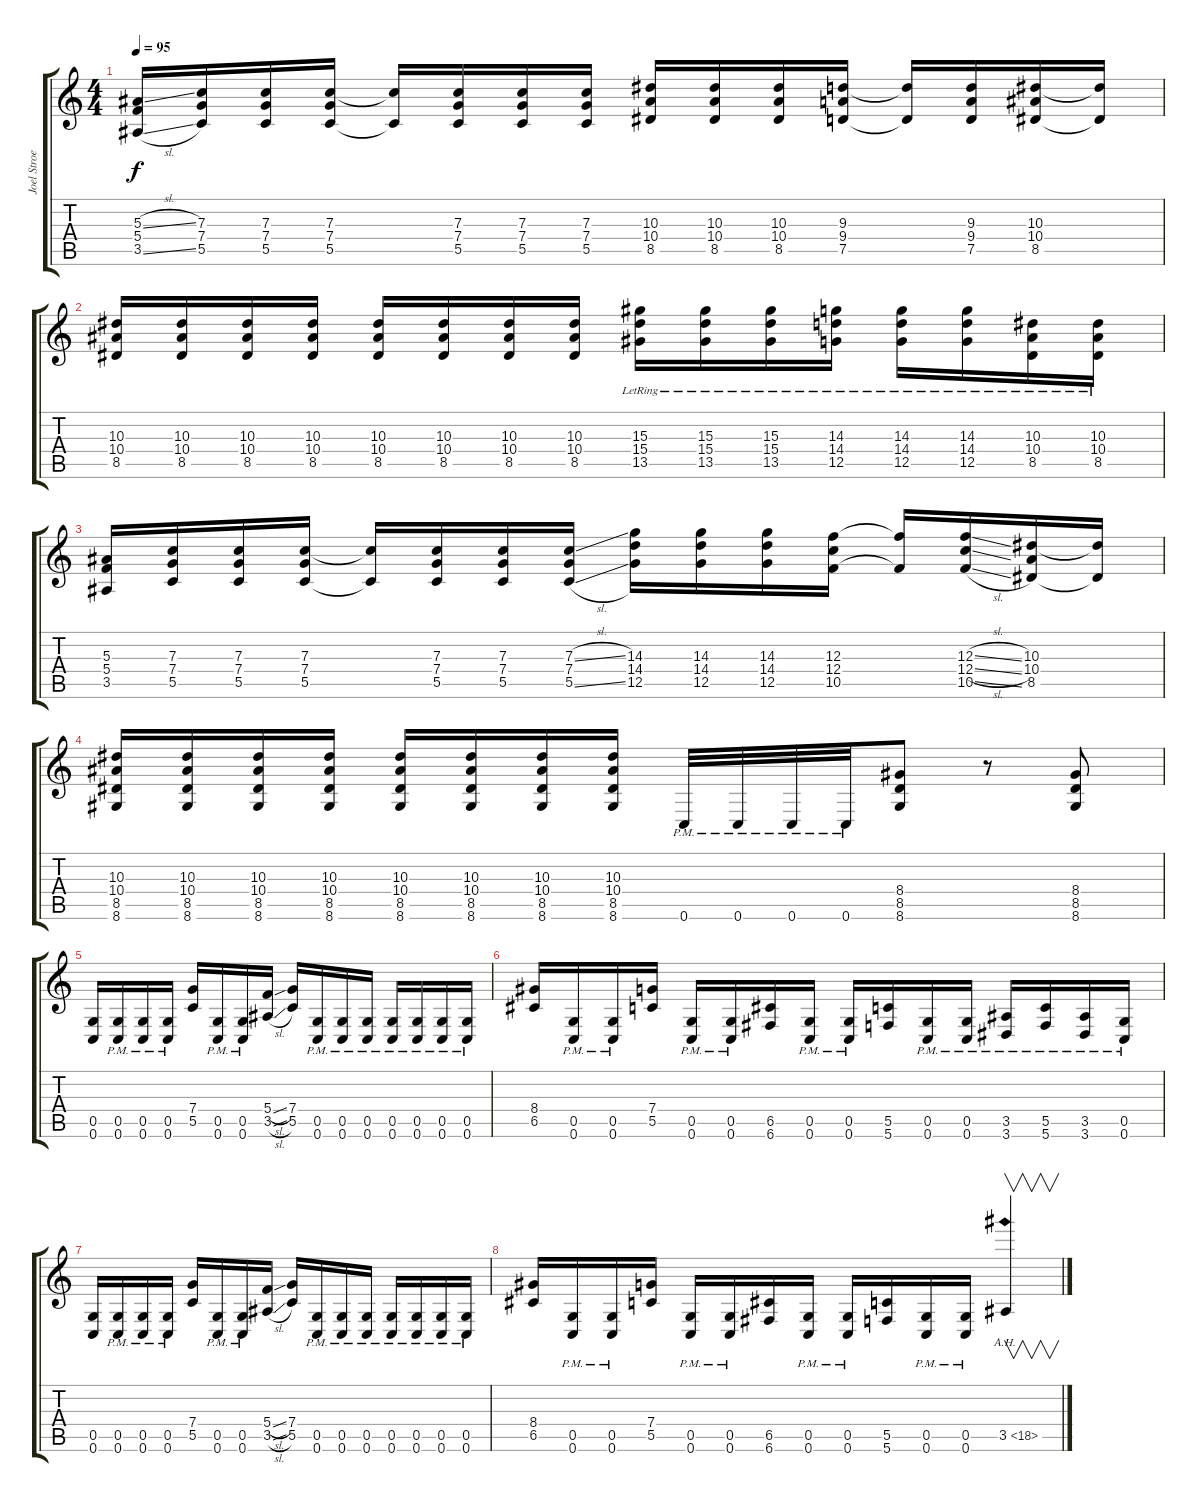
\track ("Joel Stroetzel" "Joel Stroe") {instrument overdrivenguitar}
\staff {score tabs}
\tuning (D4 A3 F3 C3 G2 C2) {hide}
\ts (4 4)
\tempo 95
\clef g2
\ks c
(5.3{sl} 5.4 3.5{sl}).16{dy f} (7.3 7.4 5.5).16 (7.3 7.4 5.5).16 (7.3 7.4 5.5).16 (7.3{t} 5.5{t}).16 (7.3 7.4 5.5).16 (7.3 7.4 5.5).16 (7.3 7.4 5.5).16 (10.3 10.4 8.5).16 (10.3 10.4 8.5).16 (10.3 10.4 8.5).16 (9.3 9.4 7.5).16 (9.3{t} 7.5{t}).16 (9.3 9.4 7.5).16 (10.3 10.4 8.5).16 (10.3{t} 8.5{t}).16 |
(10.3 10.4 8.5).16 (10.3 10.4 8.5).16 (10.3 10.4 8.5).16 (10.3 10.4 8.5).16 (10.3 10.4 8.5).16 (10.3 10.4 8.5).16 (10.3 10.4 8.5).16 (10.3 10.4 8.5).16 (15.3{lr} 15.4 13.5{lr}).16 (15.3{lr} 15.4 13.5{lr}).16 (15.3{lr} 15.4 13.5{lr}).16 (14.3{lr} 14.4 12.5{lr}).16 (14.3{lr} 14.4 12.5{lr}).16 (14.3{lr} 14.4 12.5{lr}).16 (10.3{lr} 10.4 8.5{lr}).16 (10.3{lr} 10.4 8.5{lr}).16 |
(5.3 5.4 3.5).16 (7.3 7.4 5.5).16 (7.3 7.4 5.5).16 (7.3 7.4 5.5).16 (7.3{t} 5.5{t}).16 (7.3 7.4 5.5).16 (7.3 7.4 5.5).16 (7.3{sl} 7.4 5.5{sl}).16 (14.3 14.4 12.5).16 (14.3 14.4 12.5).16 (14.3 14.4 12.5).16 (12.3 12.4 10.5).16 (12.3{t} 10.5{t}).16 (12.3{sl} 12.4{sl} 10.5{sl}).16 (10.3 10.4 8.5).16 (10.3{t} 8.5{t}).16 |
(10.3 10.4 8.5 8.6).16 (10.3 10.4 8.5 8.6).16 (10.3 10.4 8.5 8.6).16 (10.3 10.4 8.5 8.6).16 (10.3 10.4 8.5 8.6).16 (10.3 10.4 8.5 8.6).16 (10.3 10.4 8.5 8.6).16 (10.3 10.4 8.5 8.6).16 0.6{pm}.32 0.6{pm}.32 0.6{pm}.32 0.6{pm}.32 (8.4 8.5 8.6).8 r.8 (8.4 8.5 8.6).8 |
(0.5 0.6).16 (0.5{pm} 0.6{pm}).16 (0.5{pm} 0.6{pm}).16 (0.5{pm} 0.6{pm}).16 (7.4 5.5).16 (0.5{pm} 0.6{pm}).16 (0.5{pm} 0.6{pm}).16 (5.4{sl} 3.5{sl}).16 (7.4 5.5).16 (0.5{pm} 0.6{pm}).16 (0.5{pm} 0.6{pm}).16 (0.5{pm} 0.6{pm}).16 (0.5{pm} 0.6{pm}).16 (0.5{pm} 0.6{pm}).16 (0.5{pm} 0.6{pm}).16 (0.5{pm} 0.6{pm}).16 |
(8.4 6.5).16 (0.5{pm} 0.6{pm}).16 (0.5{pm} 0.6{pm}).16 (7.4 5.5).16 (0.5{pm} 0.6{pm}).16 (0.5{pm} 0.6{pm}).16 (6.5 6.6).16 (0.5{pm} 0.6{pm}).16 (0.5{pm} 0.6{pm}).16 (5.5 5.6).16 (0.5{pm} 0.6{pm}).16 (0.5{pm} 0.6{pm}).16 (3.5{pm} 3.6{pm}).16 (5.5{pm} 5.6{pm}).16 (3.5{pm} 3.6{pm}).16 (0.5{pm} 0.6{pm}).16 |
(0.5 0.6).16 (0.5{pm} 0.6{pm}).16 (0.5{pm} 0.6{pm}).16 (0.5{pm} 0.6{pm}).16 (7.4 5.5).16 (0.5{pm} 0.6{pm}).16 (0.5{pm} 0.6{pm}).16 (5.4{sl} 3.5{sl}).16 (7.4 5.5).16 (0.5{pm} 0.6{pm}).16 (0.5{pm} 0.6{pm}).16 (0.5{pm} 0.6{pm}).16 (0.5{pm} 0.6{pm}).16 (0.5{pm} 0.6{pm}).16 (0.5{pm} 0.6{pm}).16 (0.5{pm} 0.6{pm}).16 |
(8.4 6.5).16 (0.5{pm} 0.6{pm}).16 (0.5{pm} 0.6{pm}).16 (7.4 5.5).16 (0.5{pm} 0.6{pm}).16 (0.5{pm} 0.6{pm}).16 (6.5 6.6).16 (0.5{pm} 0.6{pm}).16 (0.5{pm} 0.6{pm}).16 (5.5 5.6).16 (0.5{pm} 0.6{pm}).16 (0.5{pm} 0.6{pm}).16 3.5{ah 15}.4{v}
